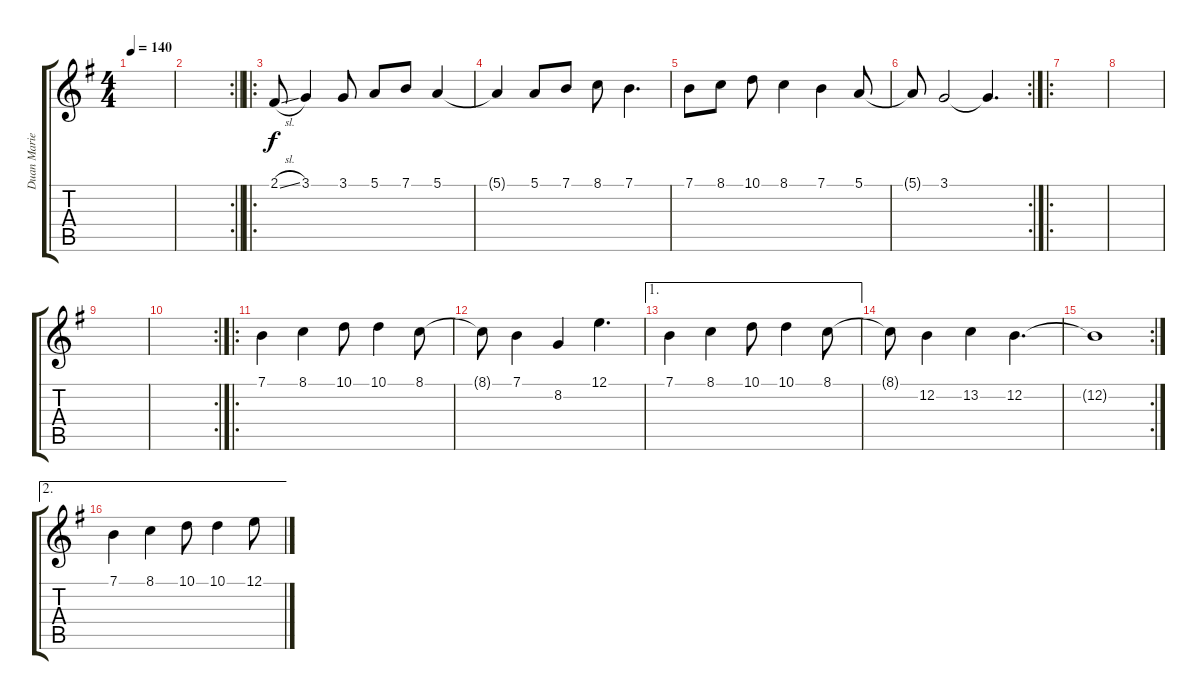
\track ("Duan Marie" "Duan Marie") {instrument synthvoice}
\staff {score tabs}
\tuning (E4 B3 G3 D3 A2 E2) {hide}
\ts (4 4)
\tempo 140
\clef g2
\ks eminor
|
\rc 2
\barLineRight lightlight
|
\ro
2.1{sl}.8 3.1.4 3.1.8 5.1.8 7.1.8 5.1.4 |
5.1{t}.4 5.1.8 7.1.8 8.1.8 7.1.4{d} |
7.1.8 8.1.8 10.1.8 8.1.4 7.1.4 5.1.8 |
\rc 2
5.1{t}.8 3.1.2 3.1{t}.4{d} |
\ro
|
|
|
\rc 2
|
\ro
7.1.4 8.1.4 10.1.8 10.1.4 8.1.8 |
8.1{t}.8 7.1.4 8.2.4 12.1.4{d} |
\ae 1
7.1.4 8.1.4 10.1.8 10.1.4 8.1.8 |
8.1{t}.8 12.2.4 13.2.4 12.2.4{d} |
\rc 2
12.2{t}.1 |
\ae 2
7.1.4 8.1.4 10.1.8 10.1.4 12.1.8
